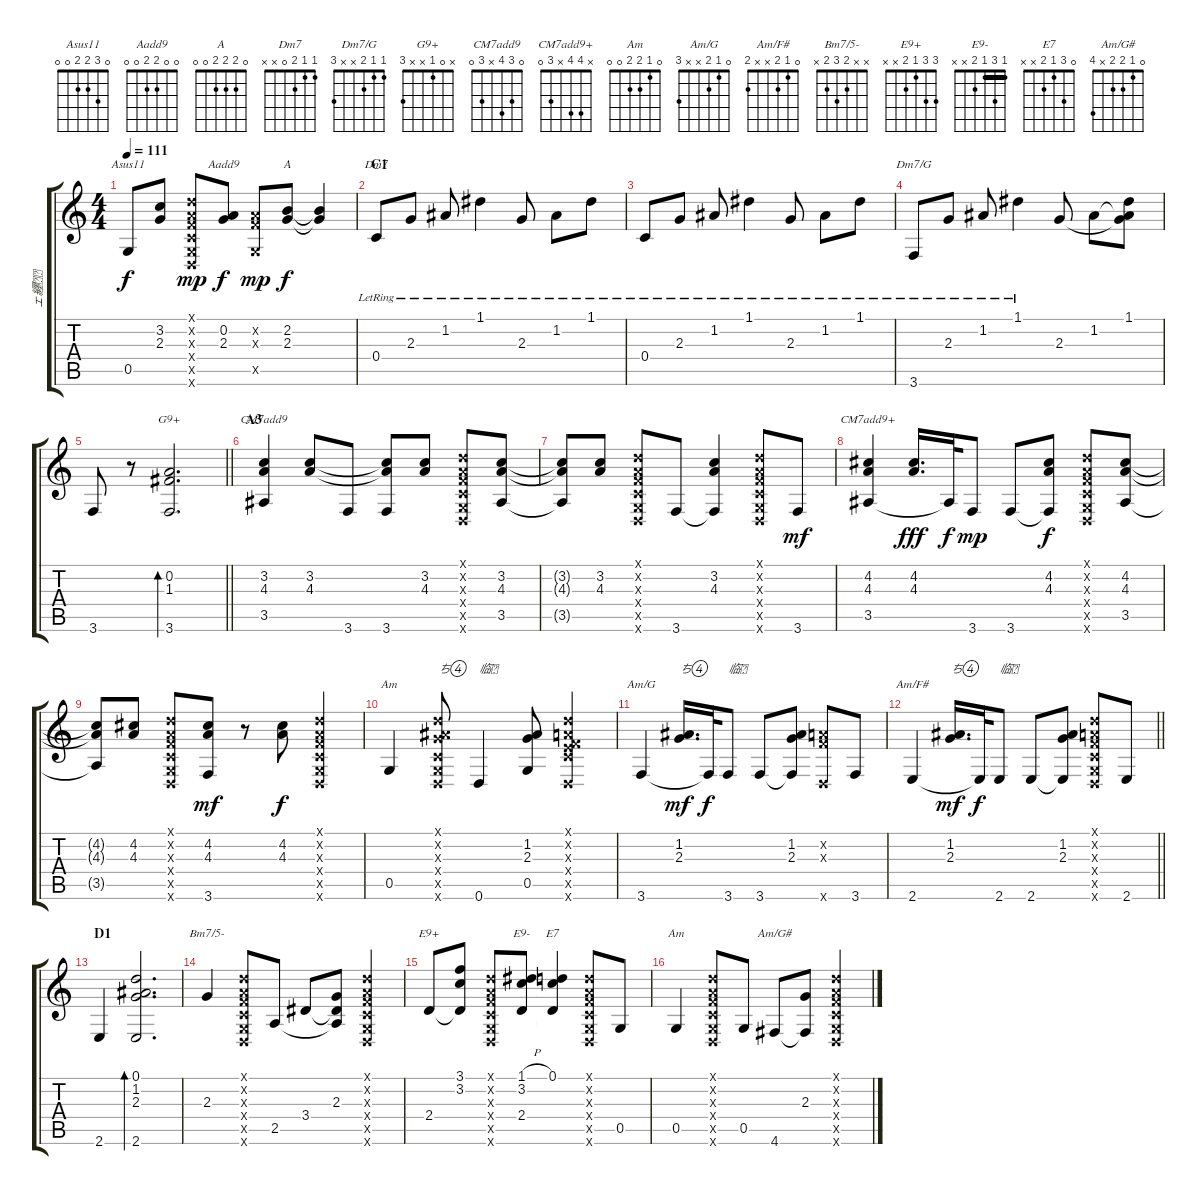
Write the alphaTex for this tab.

\track ("ェ纒" "ェ纒") {instrument acousticguitarnylon}
\staff {score tabs}
\tuning (D4 A3 F3 C3 G2 D2) {hide}
\chord ("Asus11" 0 3 2 2 0 0)
\chord ("Aadd9" 0 0 2 2 0 0)
\chord ("A" 0 2 2 2 0 0)
\chord ("Dm7" 1 1 2 0 x x)
\chord ("Dm7/G" 1 1 2 x x 3)
\chord ("G9+" x 0 1 x x 3)
\chord ("CM7add9" 0 3 4 x 3 0)
\chord ("CM7add9+" x 4 4 x 3 0)
\chord ("Am" 0 1 2 x 0 0)
\chord ("Am/G" 0 1 2 x x 3)
\chord ("Am/F#" 0 1 2 x x 2)
\chord ("Bm7/5-" x x 2 3 2 x)
\chord ("E9+" 3 3 1 2 x x)
\chord ("E9-" 1 3 1 2 x x) {barre 1}
\chord ("E7" 0 3 1 2 x x)
\chord ("Am" 0 1 2 2 0 0)
\chord ("Am/G#" 0 1 2 2 x 4)
\ts (4 4)
\tempo 111
\clef g2
\ks c
0.5.8{ch "Asus11" dy f} (3.2 2.3).8 (0.1{x} 0.2{x} 0.3{x} 0.4{x} 0.5{x} 0.6{x}).8{dy mp} (0.2 2.3).8{ch "Aadd9" dy f} (0.2{x} 0.3{x} 0.5{x}).8{dy mp} (2.2 2.3).8{ch "A" dy f} (2.2{t} 2.3{t}).4 |
\section ("" "C1")
0.4{lr}.8{ch "Dm7"} 2.3{lr}.8 1.2{lr}.8 1.1{lr}.4 2.3{lr}.8 1.2{lr}.8 1.1{lr}.8 |
0.4{lr}.8 2.3{lr}.8 1.2{lr}.8 1.1{lr}.4 2.3{lr}.8 1.2{lr}.8 1.1{lr}.8 |
3.6{lr}.8{ch "Dm7/G"} 2.3{lr}.8 1.2{lr}.8 1.1{lr}.4 2.3.8 1.2.8 (1.1 1.2{t} 2.3{t}).8 |
\barLineRight lightlight
3.6.8 r.8 (0.2 1.3 3.6).2{d bd 240 ch "G9+"} |
\section ("" "A3")
(3.2 4.3 3.5).4{ch "CM7add9"} (3.2 4.3).8 3.6.8 (3.2{t} 4.3{t} 3.6).8 (3.2 4.3).8 (0.1{x} 0.2{x} 0.3{x} 0.4{x} 0.5{x} 0.6{x}).8 (3.2 4.3 3.5).8 |
(3.2{t} 4.3{t} 3.5{t}).8 (3.2 4.3).8 (0.1{x} 0.2{x} 0.3{x} 0.4{x} 0.5{x} 0.6{x}).8 3.6.8 (3.2 4.3 3.6{t}).4 (0.1{x} 0.2{x} 0.3{x} 0.4{x} 0.5{x} 0.6{x}).8 3.6.8{dy mf} |
(4.2 4.3 3.5).4{ch "CM7add9+"} (4.2 4.3).16{d dy fff} 3.5{t}.32{dy f} 3.6.8{dy mp} 3.6.8 (4.2 4.3 3.6{t}).8{dy f} (0.1{x} 0.2{x} 0.3{x} 0.4{x} 0.5{x} 0.6{x}).8 (4.2 4.3 3.5).8 |
(4.2{t} 4.3{t} 3.5{t}).8 (4.2 4.3).8 (0.1{x} 0.2{x} 0.3{x} 0.4{x} 0.5{x} 0.6{x}).8 (4.2 4.3 3.6).8{dy mf} r.8 (4.2 4.3).8{dy f} (0.1{x} 0.2{x} 0.3{x} 0.4{x} 0.5{x} 0.6{x}).4 |
0.5.4{ch "Am"} (0.1{x} 1.2{x} 2.3{x} 0.4{x} 0.5{x} 0.6{x}).8{txt "ち"} 0.6.4{txt "临"} (1.2 2.3 0.5).8 (0.1{x} 0.2{x} 0.3{x} 0.4{x} 9.5{x} 0.6{x}).4 |
3.6.4{ch "Am/G"} (1.2 2.3).16{d txt "ち" dy mf} 3.6{t}.32{dy f} 3.6.8{txt "临"} 3.6.8 (1.2 2.3 3.6{t}).8 (0.2{x} 0.3{x} 0.6{x}).8 3.6.8 |
\barLineRight lightlight
2.6.4{ch "Am/F#"} (1.2 2.3).16{d txt "ち" dy mf} 2.6{t}.32{dy f} 2.6.8{txt "临"} 2.6.8 (1.2 2.3 2.6{t}).8 (0.1{x} 0.2{x} 0.3{x} 0.4{x} 0.5{x} 0.6{x}).8 2.6.8 |
\section ("" "D1")
2.6.4 (0.1 1.2 2.3 2.6).2{d bd 240} |
2.3.4{ch "Bm7/5-"} (0.1{x} 0.2{x} 0.3{x} 0.4{x} 0.5{x} 0.6{x}).8 2.5.8 3.4.8 (2.3 3.4{t} 2.5{t}).8 (0.1{x} 0.2{x} 0.3{x} 0.4{x} 0.5{x} 0.6{x}).4 |
2.4.8{ch "E9+"} (3.1 3.2 2.4{t}).8 (0.1{x} 0.2{x} 0.3{x} 0.4{x} 0.5{x} 0.6{x}).8 (1.1{h} 3.2 2.4).8{ch "E9-"} (0.1 3.2{t} 2.4{t}).4{ch "E7"} (0.1{x} 0.2{x} 0.3{x} 0.4{x} 0.5{x} 0.6{x}).8 0.5.8 |
0.5.4{ch "Am"} (0.1{x} 0.2{x} 0.3{x} 0.4{x} 0.5{x} 0.6{x}).8 0.5.8 4.6.8{ch "Am/G#"} (2.3 4.6{t}).8 (0.1{x} 0.2{x} 0.3{x} 0.4{x} 0.5{x} 0.6{x}).4
